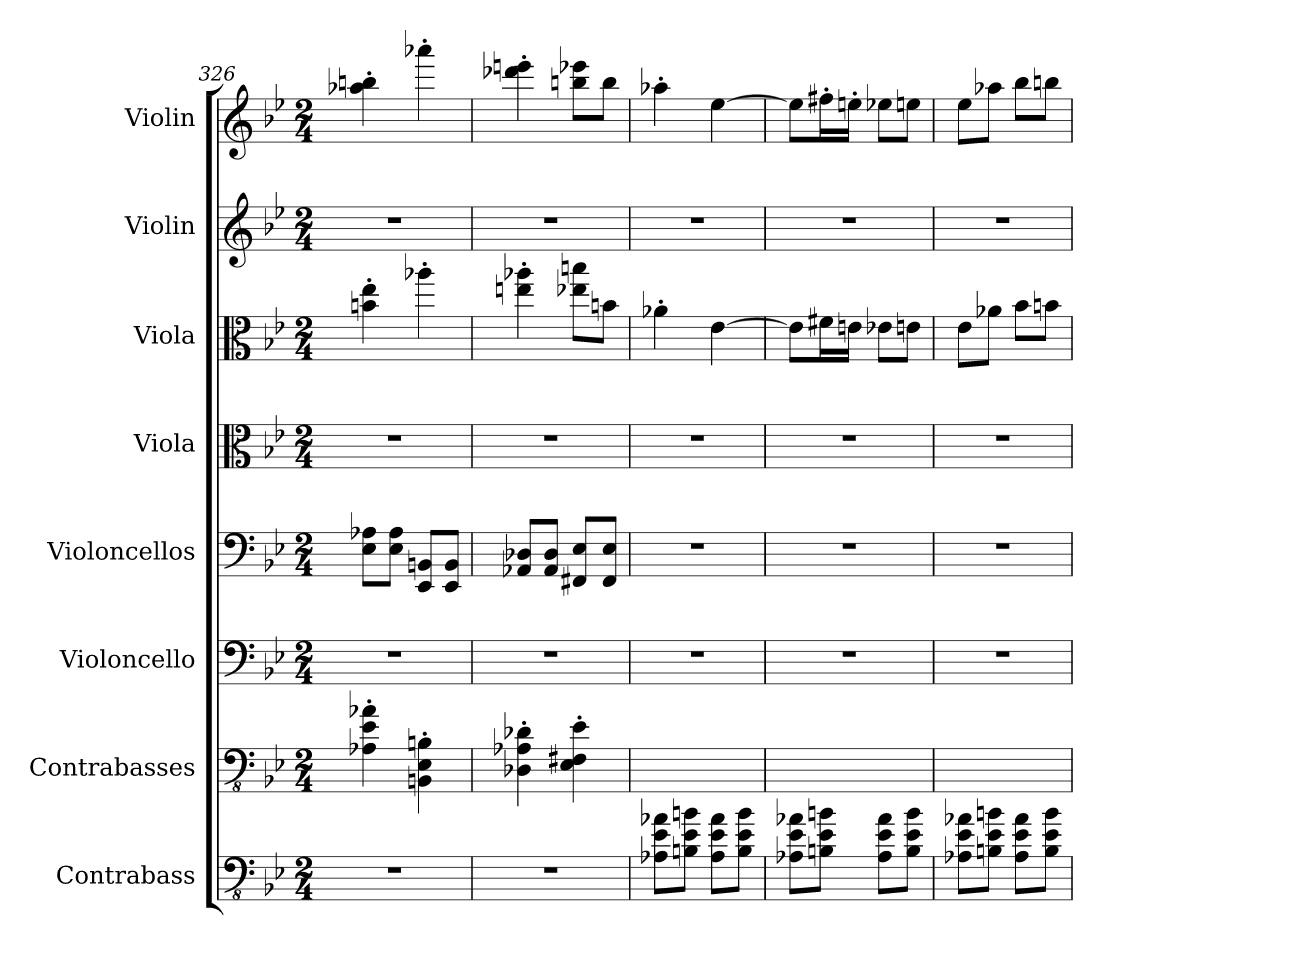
**kern	**kern	**kern	**kern	**kern	**kern	**kern	**kern
*part8	*part7	*part6	*part5	*part4	*part3	*part2	*part1
*staff8	*staff7	*staff6	*staff5	*staff4	*staff3	*staff2	*staff1
*I"Contrabass	*I"Contrabasses	*I"Violoncello	*I"Violoncellos	*I"Viola	*I"Viola	*I"Violin	*I"Violin
*I'Cb.	*I'Cbs.	*I'Vc.	*I'Vcs.	*I'Vla.	*I'Vla.	*I'Vln.	*I'Vln.
*clefFv4	*clefFv4	*clefF4	*clefF4	*clefC3	*clefC3	*clefG2	*clefG2
*ITrd7c12	*	*	*	*	*	*	*
*k[b-e-]	*k[b-e-]	*k[b-e-]	*k[b-e-]	*k[b-e-]	*k[b-e-]	*k[b-e-]	*k[b-e-]
*M2/4	*M2/4	*M2/4	*M2/4	*M2/4	*M2/4	*M2/4	*M2/4
=326	=326	=326	=326	=326	=326	=326	=326
2r	4AA-X\' 4E-\' 4A-X\'	2r	8E-\ 8A-X\L	2r	4bn\' 4ee-\'	2r	4aa-X\' 4bbn\'
.	.	.	8E-\ 8A-\J	.	.	.	.
.	4BBBn\' 4EE-\' 4BBn\'	.	8EE-/ 8BBn/L	.	4aa-X'\	.	4aaa-X'\
.	.	.	8EE-/ 8BB/J	.	.	.	.
=327	=327	=327	=327	=327	=327	=327	=327
2r	4DD-X\' 4AA-X\' 4D-X\'	2r	8AA-X/ 8D-X/L	2r	4een\' 4aa-X\'	2r	4ddd-X\' 4eeen\'
.	.	.	8AA-/ 8D-/J	.	.	.	.
.	4EE-\' 4FF#X\' 4E-\'	.	8FF#X/ 8E-/L	.	8ee-X\ 8bbn\L	.	8bbn\ 8eee-X\L
.	.	.	8FF#/ 8E-/J	.	8bn\J	.	8bb\J
=328	=328	=328	=328	=328	=328	=328	=328
8AAA-X\ 8EE-\ 8AA-X\L	2ryy	2r	2r	2r	4a-X'\	2r	4aa-X'\
8BBBn\ 8EE-\ 8BBn\J	.	.	.	.	.	.	.
8AAA-\ 8EE-\ 8AA-\L	.	.	.	.	[4e-\	.	[4ee-\
8BBB\ 8EE-\ 8BB\J	.	.	.	.	.	.	.
!!LO:PB:g=z
=329	=329	=329	=329	=329	=329	=329	=329
8AAA-X\ 8EE-\ 8AA-X\L	2ryy	2r	2r	2r	8e-\L]	2r	8ee-\L]
8BBBn\ 8EE-\ 8BBn\J	.	.	.	.	16f#X\L	.	16ff#X'\L
.	.	.	.	.	16en\JJ	.	16een'\JJ
8AAA-\ 8EE-\ 8AA-\L	.	.	.	.	8e-X\L	.	8ee-X\L
8BBB\ 8EE-\ 8BB\J	.	.	.	.	8en\J	.	8een\J
=330	=330	=330	=330	=330	=330	=330	=330
8AAA-X\ 8EE-\ 8AA-X\L	2ryy	2r	2r	2r	8e-\L	2r	8ee-\L
8BBBn\ 8EE-\ 8BBn\J	.	.	.	.	8a-X\J	.	8aa-X\J
8AAA-\ 8EE-\ 8AA-\L	.	.	.	.	8b-\L	.	8bb-\L
8BBB\ 8EE-\ 8BB\J	.	.	.	.	8bn\J	.	8bbn\J
=	=	=	=	=	=	=	=
*-	*-	*-	*-	*-	*-	*-	*-
